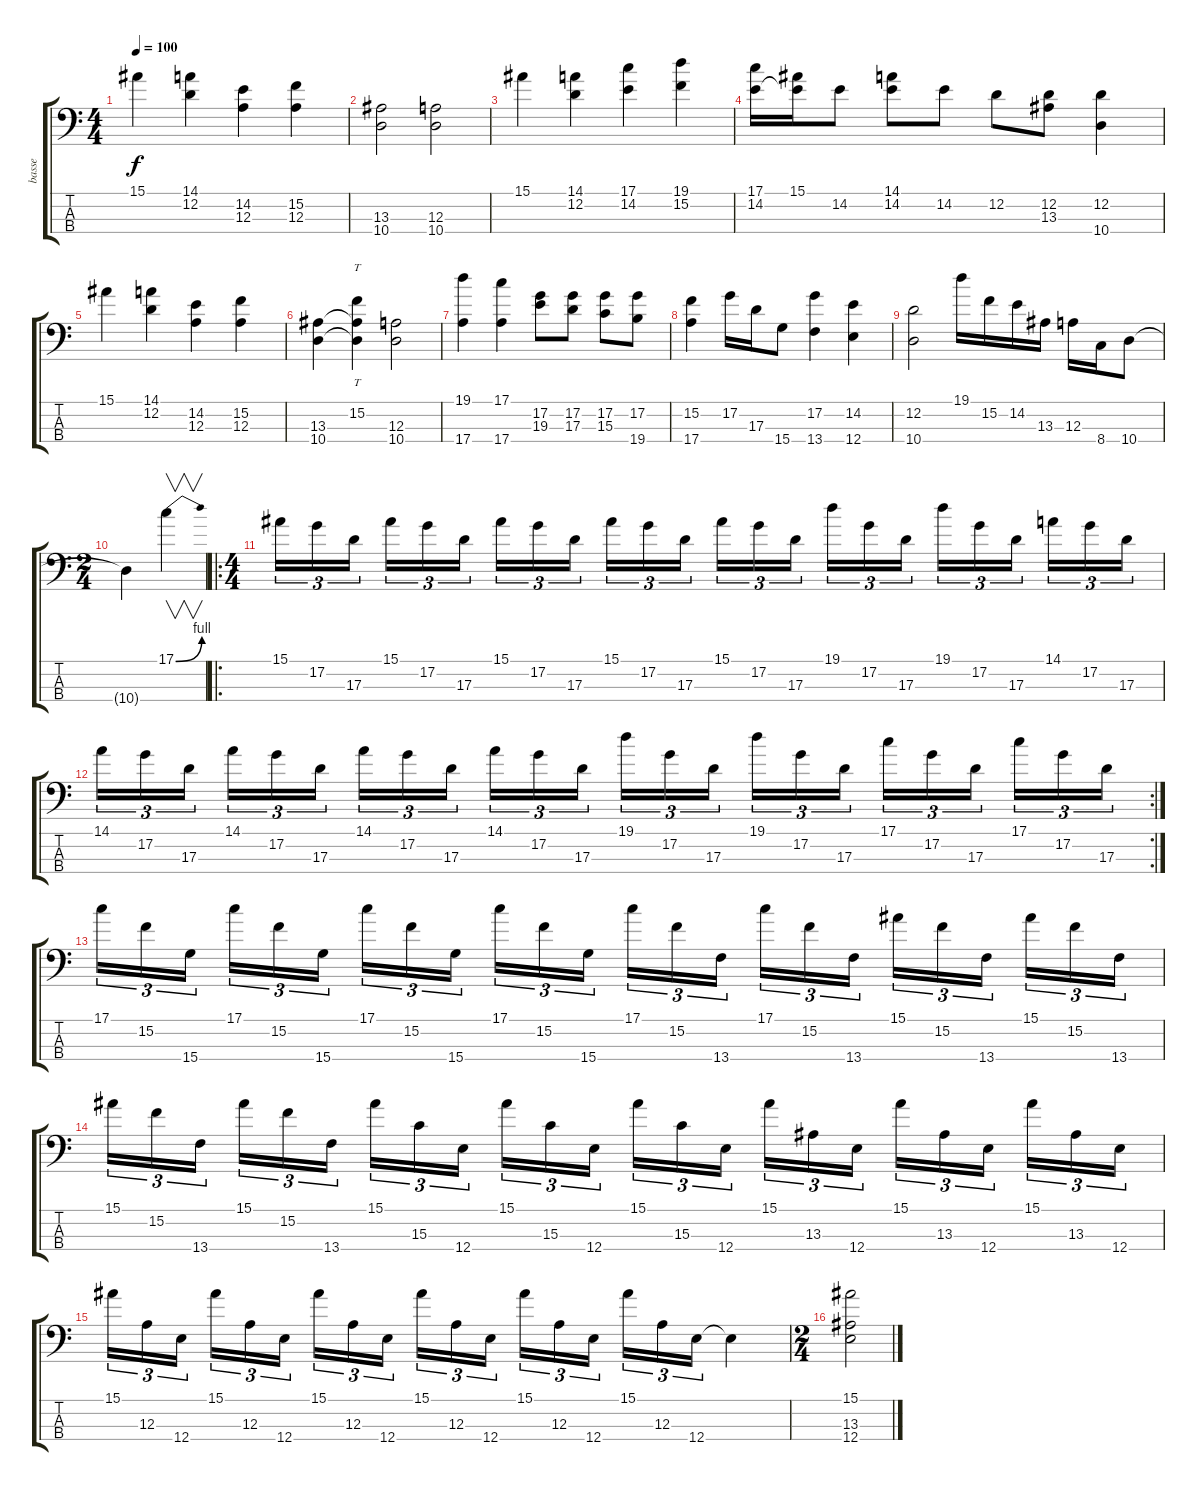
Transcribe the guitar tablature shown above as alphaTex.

\track ("basse" "basse") {instrument electricbassfinger}
\staff {score tabs}
\tuning (G2 D2 A1 E1) {hide}
\ts (4 4)
\tempo 100
\clef f4
\ks c
15.1.4{dy f instrument electricbassfinger} (14.1 12.2).4 (14.2 12.3).4 (15.2 12.3).4 |
(13.3 10.4).2 (12.3 10.4).2 |
15.1.4 (14.1 12.2).4 (17.1 14.2).4 (19.1 15.2).4 |
(17.1 14.2).16 (15.1 14.2{t}).16 14.2.8 (14.1 14.2).8 14.2.8 12.2.8 (12.2 13.3).8 (12.2 10.4).4 |
15.1.4 (14.1 12.2).4 (14.2 12.3).4 (15.2 12.3).4 |
(13.3 10.4).4 (15.2 13.3{t} 10.4{t}).4{tt} (12.3 10.4).2 |
(19.1 17.4).4 (17.1 17.4).4 (17.2 19.3).8 (17.2 17.3).8 (17.2 15.3).8 (17.2 19.4).8 |
(15.2 17.4).4 17.2.16 17.3.16 15.4.8 (17.2 13.4).4 (14.2 12.4).4 |
(12.2 10.4).2 19.1.16 15.2.16 14.2.16 13.3.16 12.3.16 8.4.16 10.4.8 |
\ts (2 4)
10.4{t}.4 17.1{be (bend 0 0 60 4)}.4{v} |
\ro
\ts (4 4)
15.1.16{tu (3 2)} 17.2.16{tu (3 2)} 17.3.16{tu (3 2)} 15.1.16{tu (3 2)} 17.2.16{tu (3 2)} 17.3.16{tu (3 2)} 15.1.16{tu (3 2)} 17.2.16{tu (3 2)} 17.3.16{tu (3 2)} 15.1.16{tu (3 2)} 17.2.16{tu (3 2)} 17.3.16{tu (3 2)} 15.1.16{tu (3 2)} 17.2.16{tu (3 2)} 17.3.16{tu (3 2)} 19.1.16{tu (3 2)} 17.2.16{tu (3 2)} 17.3.16{tu (3 2)} 19.1.16{tu (3 2)} 17.2.16{tu (3 2)} 17.3.16{tu (3 2)} 14.1.16{tu (3 2)} 17.2.16{tu (3 2)} 17.3.16{tu (3 2)} |
\rc 2
14.1.16{tu (3 2)} 17.2.16{tu (3 2)} 17.3.16{tu (3 2)} 14.1.16{tu (3 2)} 17.2.16{tu (3 2)} 17.3.16{tu (3 2)} 14.1.16{tu (3 2)} 17.2.16{tu (3 2)} 17.3.16{tu (3 2)} 14.1.16{tu (3 2)} 17.2.16{tu (3 2)} 17.3.16{tu (3 2)} 19.1.16{tu (3 2)} 17.2.16{tu (3 2)} 17.3.16{tu (3 2)} 19.1.16{tu (3 2)} 17.2.16{tu (3 2)} 17.3.16{tu (3 2)} 17.1.16{tu (3 2)} 17.2.16{tu (3 2)} 17.3.16{tu (3 2)} 17.1.16{tu (3 2)} 17.2.16{tu (3 2)} 17.3.16{tu (3 2)} |
17.1.16{tu (3 2)} 15.2.16{tu (3 2)} 15.4.16{tu (3 2)} 17.1.16{tu (3 2)} 15.2.16{tu (3 2)} 15.4.16{tu (3 2)} 17.1.16{tu (3 2)} 15.2.16{tu (3 2)} 15.4.16{tu (3 2)} 17.1.16{tu (3 2)} 15.2.16{tu (3 2)} 15.4.16{tu (3 2)} 17.1.16{tu (3 2)} 15.2.16{tu (3 2)} 13.4.16{tu (3 2)} 17.1.16{tu (3 2)} 15.2.16{tu (3 2)} 13.4.16{tu (3 2)} 15.1.16{tu (3 2)} 15.2.16{tu (3 2)} 13.4.16{tu (3 2)} 15.1.16{tu (3 2)} 15.2.16{tu (3 2)} 13.4.16{tu (3 2)} |
15.1.16{tu (3 2)} 15.2.16{tu (3 2)} 13.4.16{tu (3 2)} 15.1.16{tu (3 2)} 15.2.16{tu (3 2)} 13.4.16{tu (3 2)} 15.1.16{tu (3 2)} 15.3.16{tu (3 2)} 12.4.16{tu (3 2)} 15.1.16{tu (3 2)} 15.3.16{tu (3 2)} 12.4.16{tu (3 2)} 15.1.16{tu (3 2)} 15.3.16{tu (3 2)} 12.4.16{tu (3 2)} 15.1.16{tu (3 2)} 13.3.16{tu (3 2)} 12.4.16{tu (3 2)} 15.1.16{tu (3 2)} 13.3.16{tu (3 2)} 12.4.16{tu (3 2)} 15.1.16{tu (3 2)} 13.3.16{tu (3 2)} 12.4.16{tu (3 2)} |
15.1.16{tu (3 2)} 12.3.16{tu (3 2)} 12.4.16{tu (3 2)} 15.1.16{tu (3 2)} 12.3.16{tu (3 2)} 12.4.16{tu (3 2)} 15.1.16{tu (3 2)} 12.3.16{tu (3 2)} 12.4.16{tu (3 2)} 15.1.16{tu (3 2)} 12.3.16{tu (3 2)} 12.4.16{tu (3 2)} 15.1.16{tu (3 2)} 12.3.16{tu (3 2)} 12.4.16{tu (3 2)} 15.1.16{tu (3 2)} 12.3.16{tu (3 2)} 12.4.16{tu (3 2)} 12.4{t}.4 |
\ts (2 4)
(15.1 13.3 12.4).2
